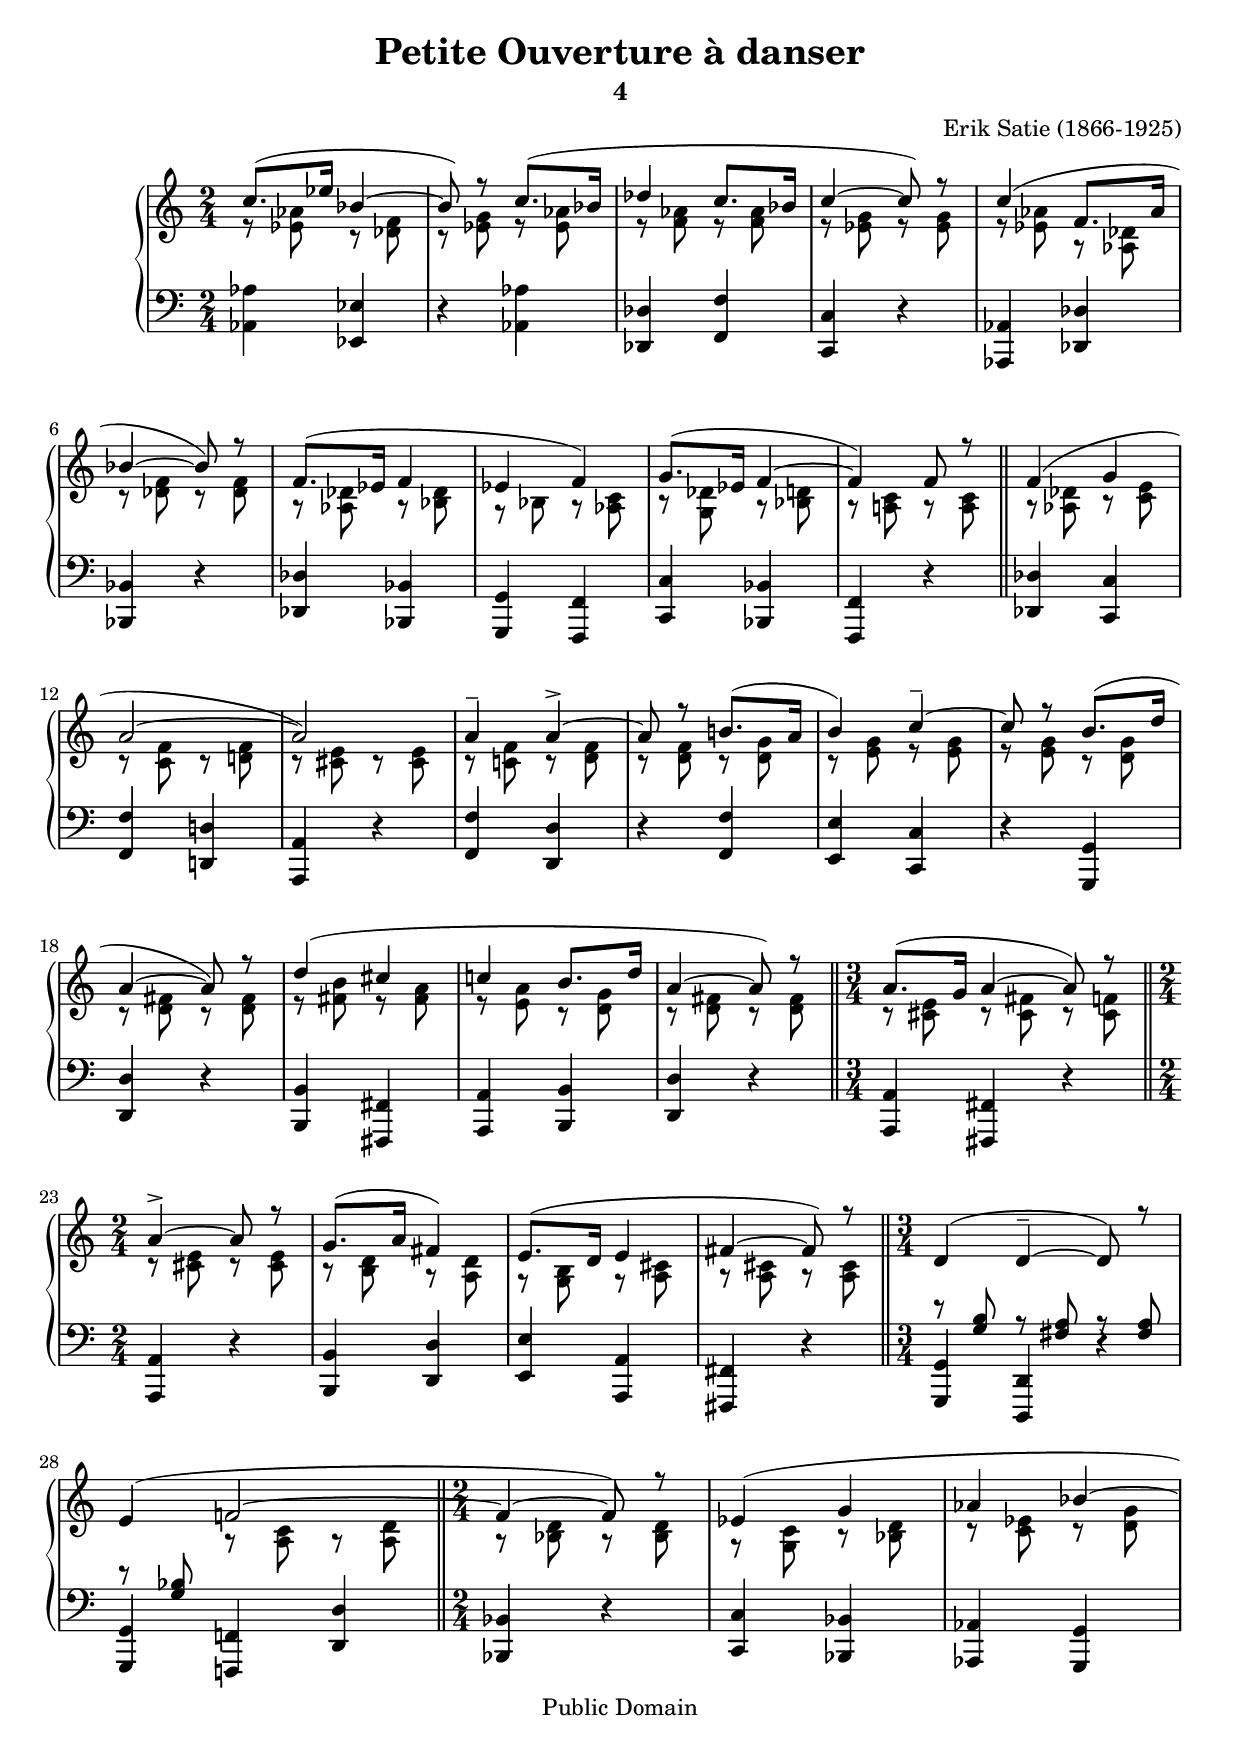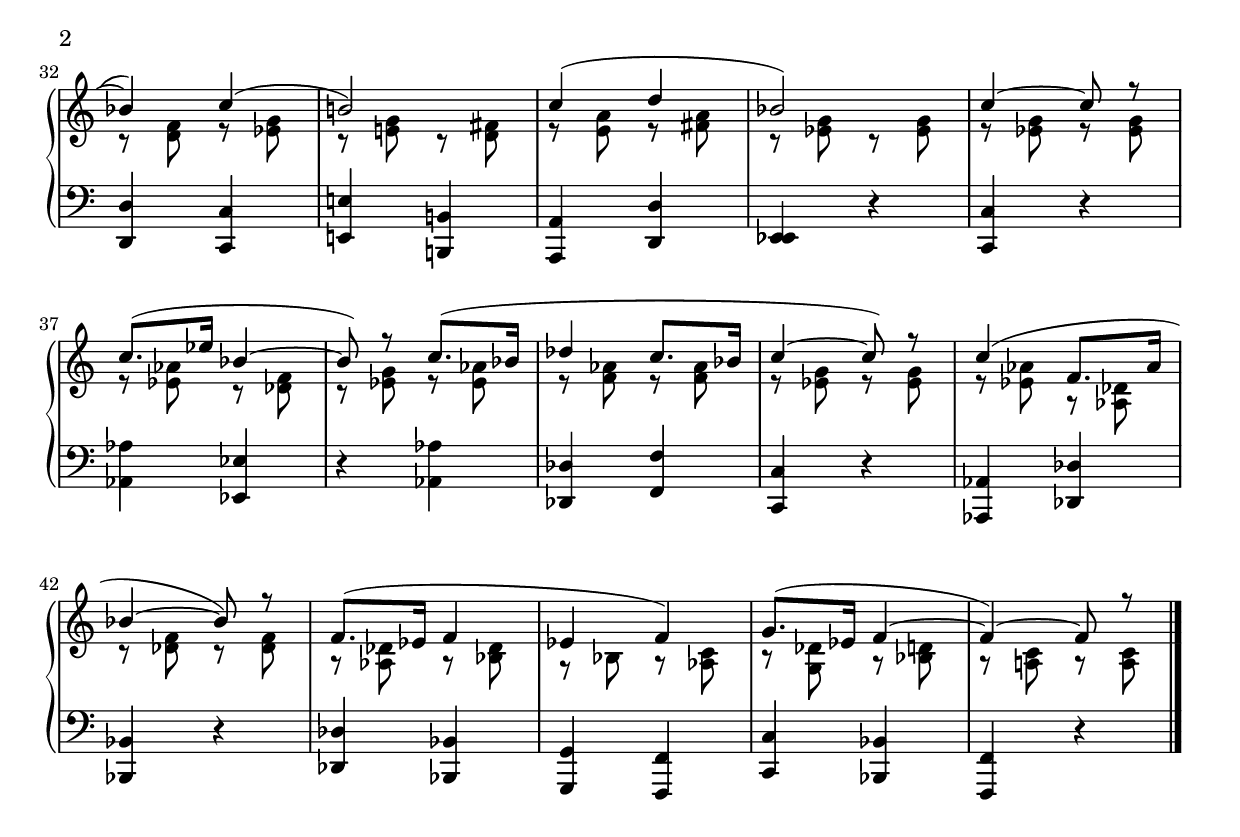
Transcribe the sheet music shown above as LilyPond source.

\header {
  title = "Petite Ouverture à danser"
  subtitle = "4"
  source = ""
  composer = "Erik Satie (1866-1925)"
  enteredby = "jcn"
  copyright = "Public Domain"
}

\version "2.10.0"

global =  {
  \key a \minor
  \time 2/4
  s2*10
  \bar "||"
  s2*11
  \bar "||"
  \time 3/4
  s2.
  \bar "||"
  \time 2/4
  s2*4
  \bar "||"
  \time 3/4
  s2.*2
  \bar "||"
  \time 2/4
  s2*18
  \bar "|."
}
  
i = \context Staff \relative c''\new Voice {
  \voiceOne

  c8.( es16 bes4 ~ |  bes8) r c8.( bes16 | des4 c8. bes16 | c4 ~  c8) r |
  c4( f,8. as16 | bes4 ~  bes8) r | f8.( es16 f4 | es  f) |
  g8.( es16 f4 ~ |  f) f8 r

  % Au mouvement
  f4 ( g | a2 ~ |  a) | a4-- a-> ~ | a8 r b!8.( a16 |  b4) c-- ~ |
  c8 r b8.( d16 | a4 ~  a8) r | d4( cis | c! b8. d16 | a4 ~  a8) r

  a8.( g16 a4 ~  a8) r |

  a4-> ~ a8 r | g8.( a16  fis4) | e8.( d16 e4 | fis ~  fis8) r

  d4( d-- ~  d8) r e4( f!2 ~ |

  f4 ~  f8) r | es4( g | as bes ~ |  bes) c( |  b!2) | c4( d |  bes2) | c4~ c8 r |
  
  % copy from begin: 1-10
  c8.( es16 bes4 ~ |  bes8) r c8.( bes16 | des4 c8. bes16 | c4 ~  c8) r |
  c4( f,8. as16 | bes4 ~  bes8) r | f8.( es16 f4 | es  f) |
%  g8.( es16 f4 ~ |  f) f8 r ?
  g8.( es16 f4 ~ |  f) ~ f8 r
  
}

ii = \context Staff \relative c'\new Voice{
  \voiceTwo

  r8 <es as> r <des f> | r <es g> r <es as> | r <f as> r <f as> |
  r <es g> r <es g> | r <es as> r <as, des> | r <des f> r <des f> |
  r <as des> r <bes des> | r bes r <as c> | r <g des'> r <bes d> |
  r <a! c> r <a c>

  % Au movement
  r <as des> r <c e> | r <c f> r <d! f> | r <cis e> r <cis e> |
  r <c! f> r <d f> | r <d f> r <d g> | r <e g> r <e g> | r <e g> r <d g> |
  r <d fis> r <d fis> | r <fis b> r <fis a> | r <e a> r <d g> |
  r <d fis> r <d fis> |

  r <cis e> r <cis fis> r <cis f> |

  r <cis e> r <cis e> | r <b d> r <a d> | r <g b> r <a cis> |
  r <a cis> r <a cis> |

  \change Staff=bass\voiceOne
  r <g b> r <fis a> r <fis a> | r <g bes>
  \change Staff=treble\voiceTwo
  r <a c> r <a d> |

  r <bes d> r <bes d> | r <g c> r <bes d> | r <c es> r <d g> |
  r <d f> r <es g> | r <e! g> r <d fis> | r <e a> r <fis a> |
  r <es g> r <es g> | r <es g> r <es g> |

  
  % copy from begin: 1-10
  r8 <es as> r <des f> | r <es g> r <es as> | r <f as> r <f as> |
  r <es g> r <es g> | r <es as> r <as, des> | r <des f> r <des f> |
  r <as des> r <bes des> | r bes r <as c> | r <g des'> r <bes d> |
  r <a! c> r <a c>
 
}

lower = \context Staff  \relative c \new Voice{

  <as as'>4 <es es'> | r <as as'> | <des, des'> <f f'> | <c c'> r |
  <as as'> <des des'> | <bes bes'> r | <des des'> <bes bes'> |
  <g g'> <f f'> | <c' c'> <bes bes'> | <f f'> r |

  % Au movement
  <des' des'> <c c'> | <f f'> <d! d'!> | <a a'> r | <f' f'> <d d'> |
  r <f f'> | <e e'> <c c'> | r <g g'> | <d' d'> r | <b b'> <fis fis'> |
  <a a'> <b b'> | <d d'> r |

  <a a'> <fis fis'> r |

  <a a'> r | <b b'> <d d'> | <e e'> <a, a'> | <fis fis'> r |

  <g g'> <d d'> r | <g g'> <f! f'!> <d' d'> |

  <bes bes'> r | <c c'>  <bes bes'> | <as as'> <g g'> | <d' d'> <c c'> |
  <e! e'!> <b! b'!> | <a a'> <d d'> | <es es> r | <c c'> r
  
  % copy from begin: 1-10
  <as' as'>4 <es es'> | r <as as'> | <des, des'> <f f'> | <c c'> r |
  <as as'> <des des'> | <bes bes'> r | <des des'> <bes bes'> |
  <g g'> <f f'> | <c' c'> <bes bes'> | <f f'> r |

}

\score {
    \context PianoStaff <<
	\new Staff = "treble" << 
	    \global 
	    \clef violin
	    \i
	    \ii
	>>
	\new Staff = "bass" <<
	    \global
	    \clef bass
	    \lower
	>>
    >>
    \layout {
	\context {
	    \Score
	    \override SpacingSpanner #'spacing-increment = #3
	}
    }
    
  \midi {
    \context {
      \Score
      tempoWholesPerMinute = #(ly:make-moment 60 4)
      }
    }


}

%% Local Variables:
%% coding: utf-8
%% End:
